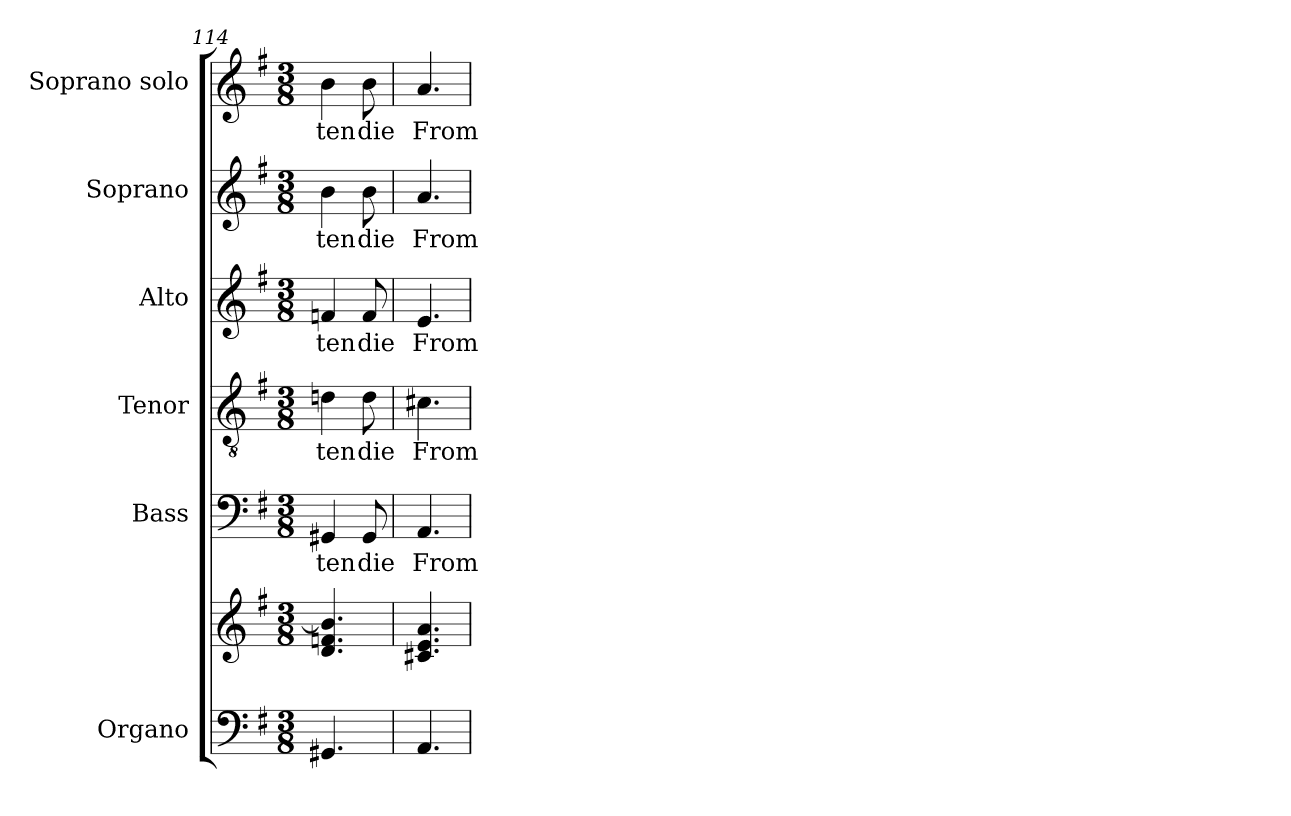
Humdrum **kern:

**kern	**kern	**kern	**text	**kern	**text	**kern	**text	**kern	**text	**kern	**text
*part6	*part6	*part5	*part5	*part4	*part4	*part3	*part3	*part2	*part2	*part1	*part1
*staff7	*staff6	*staff5	*staff5	*staff4	*staff4	*staff3	*staff3	*staff2	*staff2	*staff1	*staff1
*I"Organo	*	*I"Bass	*	*I"Tenor	*	*I"Alto	*	*I"Soprano	*	*I"Soprano solo	*
*I'Org.	*	*I'B.	*	*I'T.	*	*I'A.	*	*I'S.	*	*I'S.s	*
*clefF4	*clefG2	*clefF4	*	*clefGv2	*	*clefG2	*	*clefG2	*	*clefG2	*
*k[f#]	*k[f#]	*k[f#]	*	*k[f#]	*	*k[f#]	*	*k[f#]	*	*k[f#]	*
*M3/8	*M3/8	*M3/8	*	*M3/8	*	*M3/8	*	*M3/8	*	*M3/8	*
=114	=114	=114	=114	=114	=114	=114	=114	=114	=114	=114	=114
!	!	!	!LO:LY:b	!	!LO:LY:b	!	!LO:LY:b	!	!LO:LY:b	!	!LO:LY:b
4.GG#X/	4.d/ 4.fn/ 4.b/]	4GG#X/	-ten	4dn\	-ten	4fn/	-ten	4b\	-ten	4b\	-ten
!	!	!	!LO:LY:b	!	!LO:LY:b	!	!LO:LY:b	!	!LO:LY:b	!	!LO:LY:b
.	.	8GG#/	die	8d\	die	8f/	die	8b\	die	8b\	die
=115	=115	=115	=115	=115	=115	=115	=115	=115	=115	=115	=115
!	!	!	!LO:LY:b	!	!LO:LY:b	!	!LO:LY:b	!	!LO:LY:b	!	!LO:LY:b
4.AA/	4.c#X/ 4.e/ 4.a/	4.AA/	From-	4.c#X\	From-	4.e/	From-	4.a/	From-	4.a/	From-
=	=	=	=	=	=	=	=	=	=	=	=
*-	*-	*-	*-	*-	*-	*-	*-	*-	*-	*-	*-
